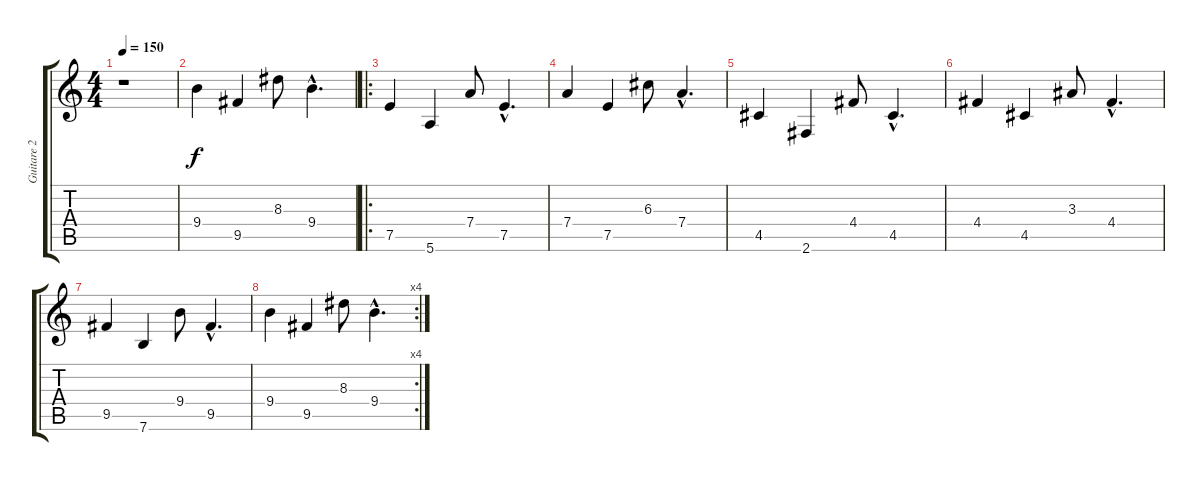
\track ("Guitare 2" "Guitare 2") {instrument distortionguitar}
\staff {score tabs}
\tuning (E4 B3 G3 D3 A2 E2) {hide}
\ts (4 4)
\tempo 150
\clef g2
\ks c
r.1{dy f} |
9.4.4 9.5.4 8.3.8 9.4{hac}.4{d} |
\ro
7.5.4 5.6.4 7.4.8 7.5{hac}.4{d} |
7.4.4 7.5.4 6.3.8 7.4{hac}.4{d} |
4.5.4 2.6.4 4.4.8 4.5{hac}.4{d} |
4.4.4 4.5.4 3.3.8 4.4{hac}.4{d} |
9.5.4 7.6.4 9.4.8 9.5{hac}.4{d} |
\rc 4
9.4.4 9.5.4 8.3.8 9.4{hac}.4{d}
